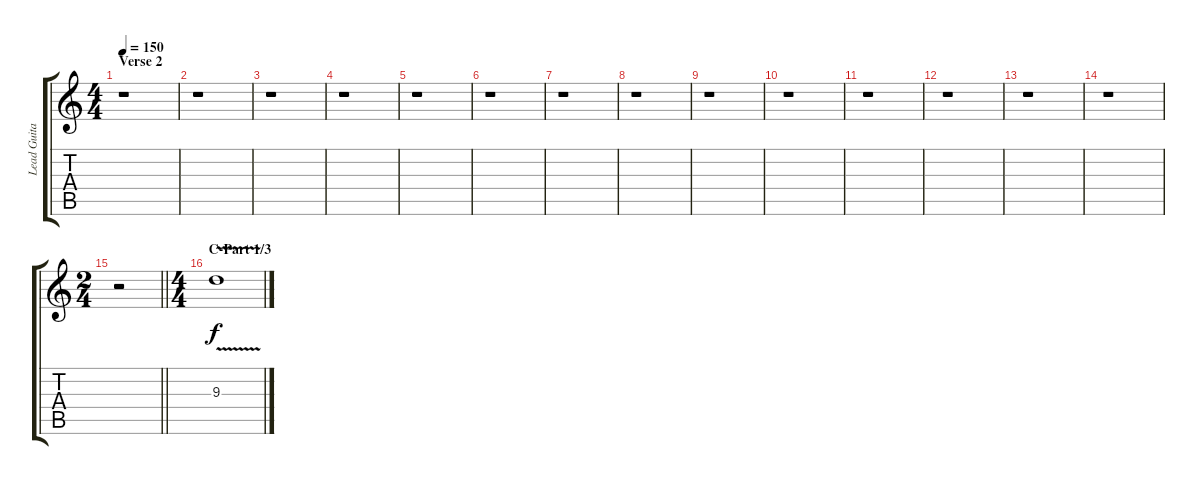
\track ("Lead Guitar 2" "Lead Guita") {instrument distortionguitar}
\staff {score tabs}
\tuning (D4 A3 F3 C3 G2 D2) {hide}
\ts (4 4)
\section ("" "Verse 2")
\tempo 150
\clef g2
\ks c
r.1{dy f} |
r.1 |
r.1 |
r.1 |
r.1 |
r.1 |
r.1 |
r.1 |
r.1 |
r.1 |
r.1 |
r.1 |
r.1 |
r.1 |
\ts (2 4)
\barLineRight lightlight
r.2 |
\ts (4 4)
\section ("" "C-Part 1/3")
9.3{v}.1
